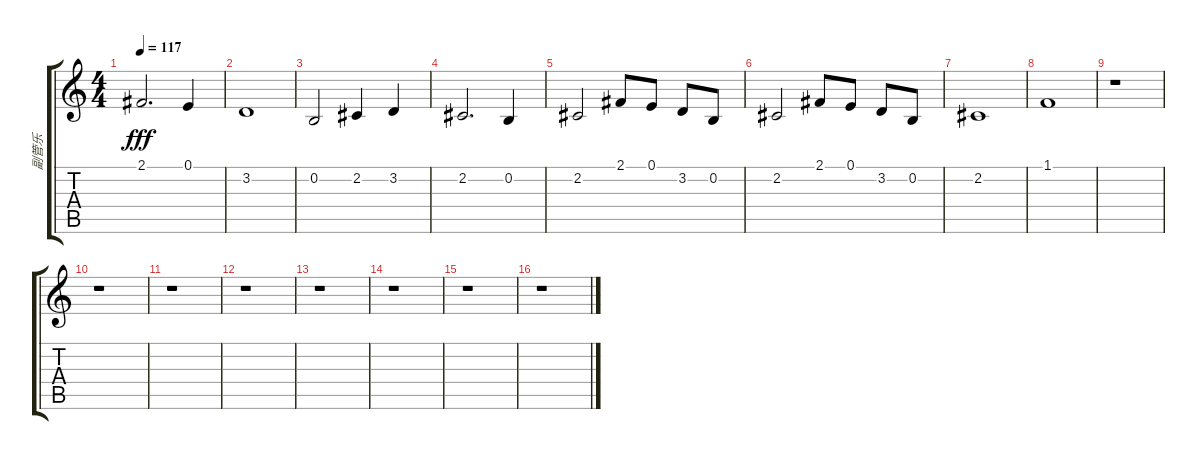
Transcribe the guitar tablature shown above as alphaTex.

\track ("副管乐" "副管乐") {instrument synthbrass1}
\staff {score tabs}
\tuning (E4 B3 G3 D3 A2 E2) {hide}
\ts (4 4)
\tempo 117
\clef g2
\ks c
2.1.2{d dy fff} 0.1.4 |
3.2.1 |
0.2.2 2.2.4 3.2.4 |
2.2.2{d} 0.2.4 |
2.2.2 2.1.8 0.1.8 3.2.8 0.2.8 |
2.2.2 2.1.8 0.1.8{txt ""} 3.2.8 0.2.8 |
2.2.1 |
1.1.1 |
r.1 |
r.1 |
r.1 |
r.1 |
r.1 |
r.1 |
r.1 |
r.1
